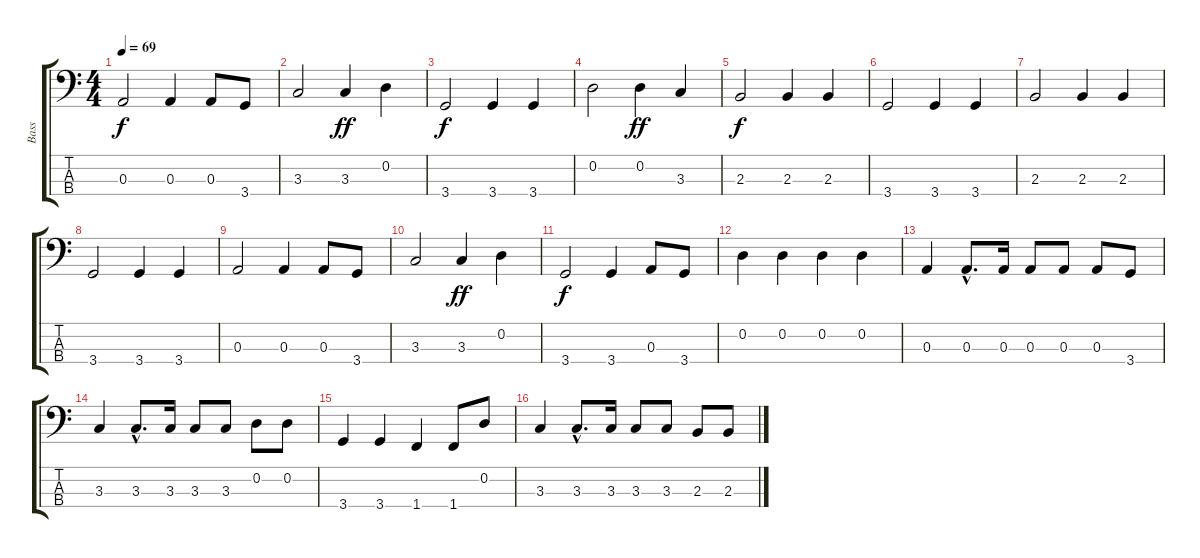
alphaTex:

\track ("Bass" "Bass") {instrument electricbassfinger}
\staff {score tabs}
\tuning (G2 D2 A1 E1) {hide}
\ts (4 4)
\tempo 69
\clef f4
\ks c
0.3.2{dy f} 0.3.4 0.3.8 3.4.8 |
3.3.2 3.3.4{dy ff} 0.2.4 |
3.4.2{dy f} 3.4.4 3.4.4 |
0.2.2 0.2.4{dy ff} 3.3.4 |
2.3.2{dy f} 2.3.4 2.3.4 |
3.4.2 3.4.4 3.4.4 |
2.3.2 2.3.4 2.3.4 |
3.4.2 3.4.4 3.4.4 |
0.3.2 0.3.4 0.3.8 3.4.8 |
3.3.2 3.3.4{dy ff} 0.2.4 |
3.4.2{dy f} 3.4.4 0.3.8 3.4.8 |
0.2.4 0.2.4 0.2.4 0.2.4 |
0.3.4 0.3{hac}.8{d} 0.3.16 0.3.8 0.3.8 0.3.8 3.4.8 |
3.3.4 3.3{hac}.8{d} 3.3.16 3.3.8 3.3.8 0.2.8 0.2.8 |
3.4.4 3.4.4 1.4.4 1.4.8 0.2.8 |
3.3.4 3.3{hac}.8{d} 3.3.16 3.3.8 3.3.8 2.3.8 2.3.8
